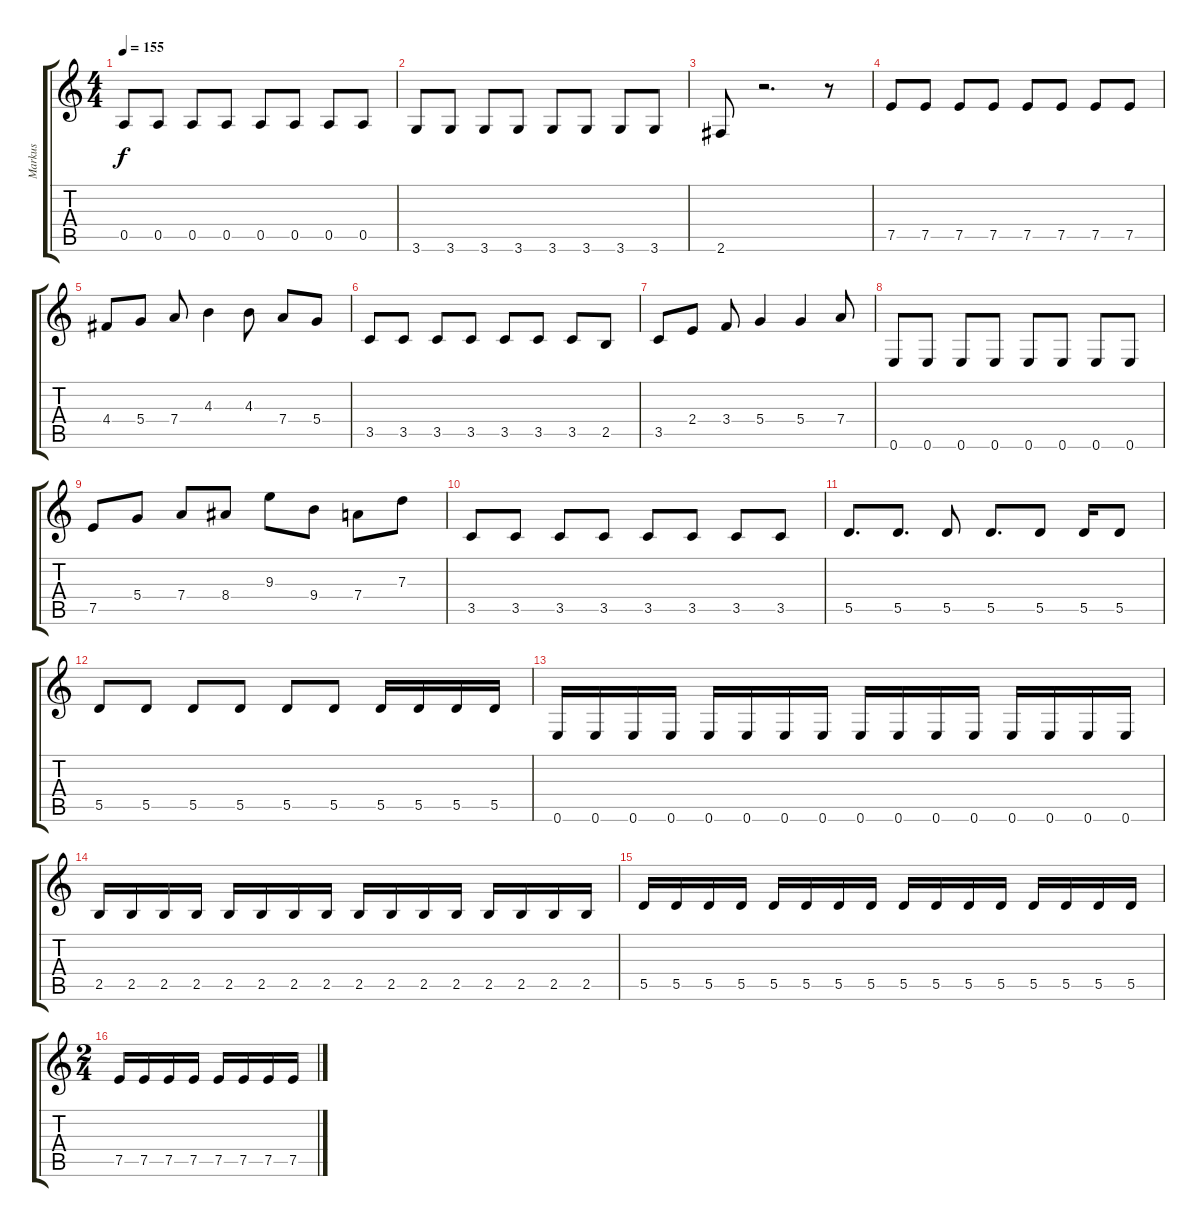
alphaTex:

\track ("Markus" "Markus") {instrument electricbassfinger}
\staff {score tabs}
\tuning (E4 B3 G3 D3 A2 E2) {hide}
\ts (4 4)
\tempo 155
\clef g2
\ks c
0.5.8{dy f} 0.5.8 0.5.8 0.5.8 0.5.8 0.5.8 0.5.8 0.5.8 |
3.6.8 3.6.8 3.6.8 3.6.8 3.6.8 3.6.8 3.6.8 3.6.8 |
2.6.8 r.2{d} r.8 |
7.5.8 7.5.8 7.5.8 7.5.8 7.5.8 7.5.8 7.5.8 7.5.8 |
4.4.8 5.4.8 7.4.8 4.3.4 4.3.8 7.4.8 5.4.8 |
3.5.8 3.5.8 3.5.8 3.5.8 3.5.8 3.5.8 3.5.8 2.5.8 |
3.5.8 2.4.8 3.4.8 5.4.4 5.4.4 7.4.8 |
0.6.8 0.6.8 0.6.8 0.6.8 0.6.8 0.6.8 0.6.8 0.6.8 |
7.5.8 5.4.8 7.4.8 8.4.8 9.3.8 9.4.8 7.4.8 7.3.8 |
3.5.8 3.5.8 3.5.8 3.5.8 3.5.8 3.5.8 3.5.8 3.5.8 |
5.5.8{d} 5.5.8{d} 5.5.8 5.5.8{d} 5.5.8 5.5.16 5.5.8 |
5.5.8 5.5.8 5.5.8 5.5.8 5.5.8 5.5.8 5.5.16 5.5.16 5.5.16 5.5.16 |
0.6.16 0.6.16 0.6.16 0.6.16 0.6.16 0.6.16 0.6.16 0.6.16 0.6.16 0.6.16 0.6.16 0.6.16 0.6.16 0.6.16 0.6.16 0.6.16 |
2.5.16 2.5.16 2.5.16 2.5.16 2.5.16 2.5.16 2.5.16 2.5.16 2.5.16 2.5.16 2.5.16 2.5.16 2.5.16 2.5.16 2.5.16 2.5.16 |
5.5.16 5.5.16 5.5.16 5.5.16 5.5.16 5.5.16 5.5.16 5.5.16 5.5.16 5.5.16 5.5.16 5.5.16 5.5.16 5.5.16 5.5.16 5.5.16 |
\ts (2 4)
7.5.16 7.5.16 7.5.16 7.5.16 7.5.16 7.5.16 7.5.16 7.5.16
